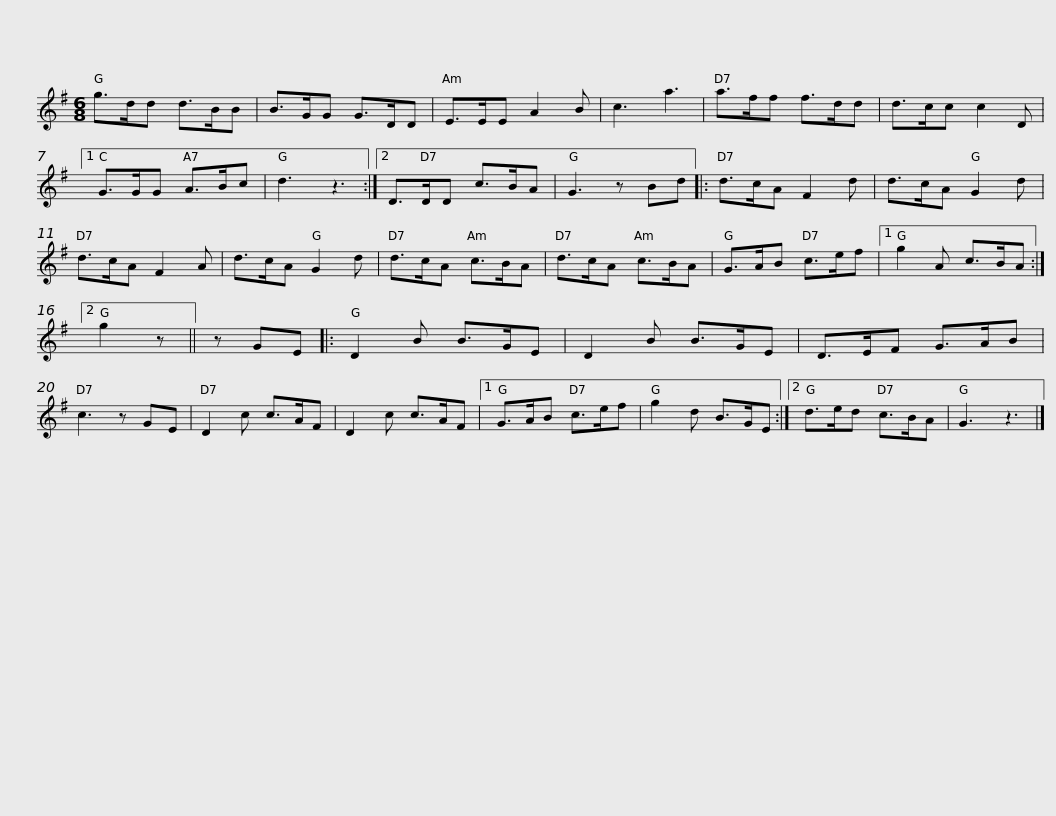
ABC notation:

X:1
L:1/8
M:6/8
I:linebreak $
K:G
V:1 treble
V:1
 g>dd d>BB | B>GG G>DD | E>EE A2 B | c3 a3 | a>ff f>dd | %5
 d>cc c2 D |1 G>GG A>Bc |$ d3 z3 :|2 D>DD c>BA | G3 z Bd |: %10
 d>cA F2 d | d>cA G2 d | d>cA F2 A | d>cA G2 d | d>cA c>BA |$ %15
 d>cA c>BA | G>AB c>ef |1 g2 A c>BA :|2 g2 z || z GE |: %20
 D2 B B>GE | D2 B B>GE | D>EF G>AB |$ c3 z GE | D2 c c>AF | %25
 D2 c c>AF |1 G>AB c>ef | g2 d B>GE :|2 d>ed c>BA | G3 z3 |] %30
